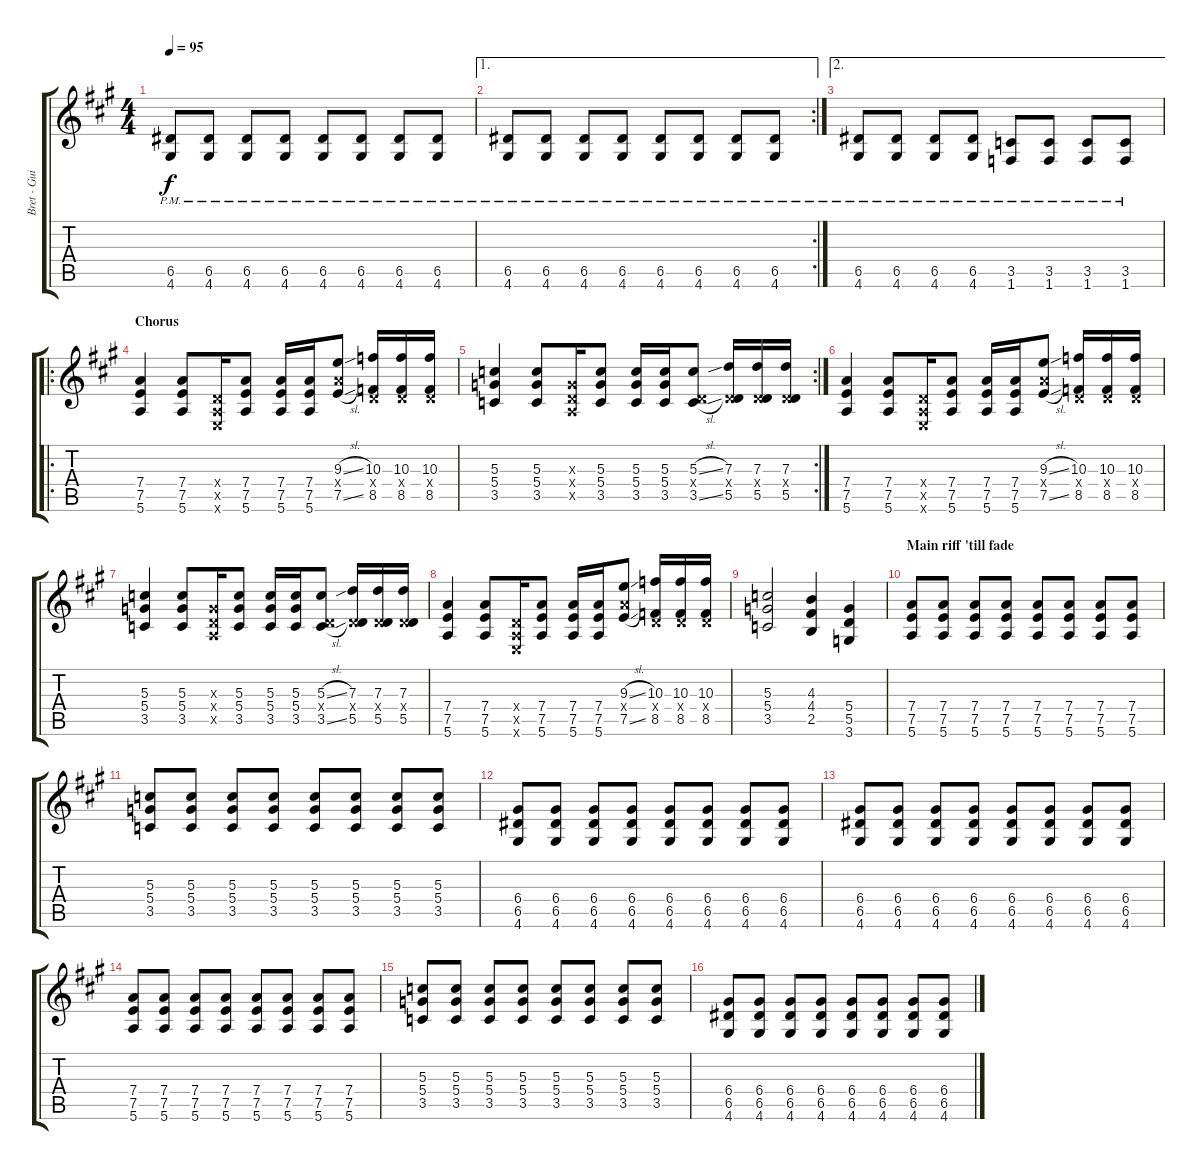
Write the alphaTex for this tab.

\track ("Bret - Guitat 2" "Bret - Gui") {instrument distortionguitar}
\staff {score tabs}
\tuning (E4 B3 G3 D3 A2 E2) {hide}
\ts (4 4)
\tempo 95
\clef g2
\ks a
(6.5{pm} 4.6{pm}).8{dy f} (6.5{pm} 4.6{pm}).8 (6.5{pm} 4.6{pm}).8 (6.5{pm} 4.6{pm}).8 (6.5{pm} 4.6{pm}).8 (6.5{pm} 4.6{pm}).8 (6.5{pm} 4.6{pm}).8 (6.5{pm} 4.6{pm}).8 |
\ae 1
\rc 2
(6.5{pm} 4.6{pm}).8 (6.5{pm} 4.6{pm}).8 (6.5{pm} 4.6{pm}).8 (6.5{pm} 4.6{pm}).8 (6.5{pm} 4.6{pm}).8 (6.5{pm} 4.6{pm}).8 (6.5{pm} 4.6{pm}).8 (6.5{pm} 4.6{pm}).8 |
\ae 2
(6.5{pm} 4.6{pm}).8 (6.5{pm} 4.6{pm}).8 (6.5{pm} 4.6{pm}).8 (6.5{pm} 4.6{pm}).8 (3.5{pm} 1.6{pm}).8 (3.5{pm} 1.6{pm}).8 (3.5{pm} 1.6{pm}).8 (3.5{pm} 1.6{pm}).8 |
\ro
\section ("" "Chorus")
(7.4 7.5 5.6).4{balance 0} (7.4 7.5 5.6).8 (0.4{x} 0.5{x} 0.6{x}).16 (7.4 7.5 5.6).8 (7.4 7.5 5.6).16 (7.4 7.5 5.6).16 (9.3{sl} 7.4{x} 7.5{sl}).8 (10.3 0.4{x} 8.5).16 (10.3 0.4{x} 8.5).16 (10.3 0.4{x} 8.5).16 |
\rc 2
(5.3 5.4 3.5).4 (5.3 5.4 3.5).8 (0.3{x} 0.4{x} 0.5{x}).16 (5.3 5.4 3.5).8 (5.3 5.4 3.5).16 (5.3 5.4 3.5).16 (5.3{sl} 0.4{x} 3.5{sl}).8 (7.3 0.4{x} 5.5).16 (7.3 0.4{x} 5.5).16 (7.3 0.4{x} 5.5).16 |
(7.4 7.5 5.6).4 (7.4 7.5 5.6).8 (0.4{x} 0.5{x} 0.6{x}).16 (7.4 7.5 5.6).8 (7.4 7.5 5.6).16 (7.4 7.5 5.6).16 (9.3{sl} 7.4{x} 7.5{sl}).8 (10.3 0.4{x} 8.5).16 (10.3 0.4{x} 8.5).16 (10.3 0.4{x} 8.5).16 |
(5.3 5.4 3.5).4 (5.3 5.4 3.5).8 (0.3{x} 0.4{x} 0.5{x}).16 (5.3 5.4 3.5).8 (5.3 5.4 3.5).16 (5.3 5.4 3.5).16 (5.3{sl} 0.4{x} 3.5{sl}).8 (7.3 0.4{x} 5.5).16 (7.3 0.4{x} 5.5).16 (7.3 0.4{x} 5.5).16 |
(7.4 7.5 5.6).4 (7.4 7.5 5.6).8 (0.4{x} 0.5{x} 0.6{x}).16 (7.4 7.5 5.6).8 (7.4 7.5 5.6).16 (7.4 7.5 5.6).16 (9.3{sl} 7.4{x} 7.5{sl}).8 (10.3 0.4{x} 8.5).16 (10.3 0.4{x} 8.5).16 (10.3 0.4{x} 8.5).16 |
(5.3 5.4 3.5).2 (4.3 4.4 2.5).4 (5.4 5.5 3.6).4 |
\section ("" "Main riff 'till fade")
(7.4 7.5 5.6).8 (7.4 7.5 5.6).8{balance 8} (7.4 7.5 5.6).8 (7.4 7.5 5.6).8 (7.4 7.5 5.6).8 (7.4 7.5 5.6).8 (7.4 7.5 5.6).8 (7.4 7.5 5.6).8 |
(5.3 5.4 3.5).8 (5.3 5.4 3.5).8 (5.3 5.4 3.5).8 (5.3 5.4 3.5).8 (5.3 5.4 3.5).8 (5.3 5.4 3.5).8 (5.3 5.4 3.5).8 (5.3 5.4 3.5).8 |
(6.4 6.5 4.6).8 (6.4 6.5 4.6).8 (6.4 6.5 4.6).8 (6.4 6.5 4.6).8 (6.4 6.5 4.6).8 (6.4 6.5 4.6).8 (6.4 6.5 4.6).8 (6.4 6.5 4.6).8 |
(6.4 6.5 4.6).8 (6.4 6.5 4.6).8 (6.4 6.5 4.6).8 (6.4 6.5 4.6).8 (6.4 6.5 4.6).8 (6.4 6.5 4.6).8 (6.4 6.5 4.6).8 (6.4 6.5 4.6).8 |
(7.4 7.5 5.6).8 (7.4 7.5 5.6).8 (7.4 7.5 5.6).8 (7.4 7.5 5.6).8 (7.4 7.5 5.6).8 (7.4 7.5 5.6).8 (7.4 7.5 5.6).8 (7.4 7.5 5.6).8 |
(5.3 5.4 3.5).8 (5.3 5.4 3.5).8 (5.3 5.4 3.5).8 (5.3 5.4 3.5).8 (5.3 5.4 3.5).8 (5.3 5.4 3.5).8 (5.3 5.4 3.5).8 (5.3 5.4 3.5).8 |
(6.4 6.5 4.6).8 (6.4 6.5 4.6).8 (6.4 6.5 4.6).8 (6.4 6.5 4.6).8 (6.4 6.5 4.6).8 (6.4 6.5 4.6).8 (6.4 6.5 4.6).8 (6.4 6.5 4.6).8
